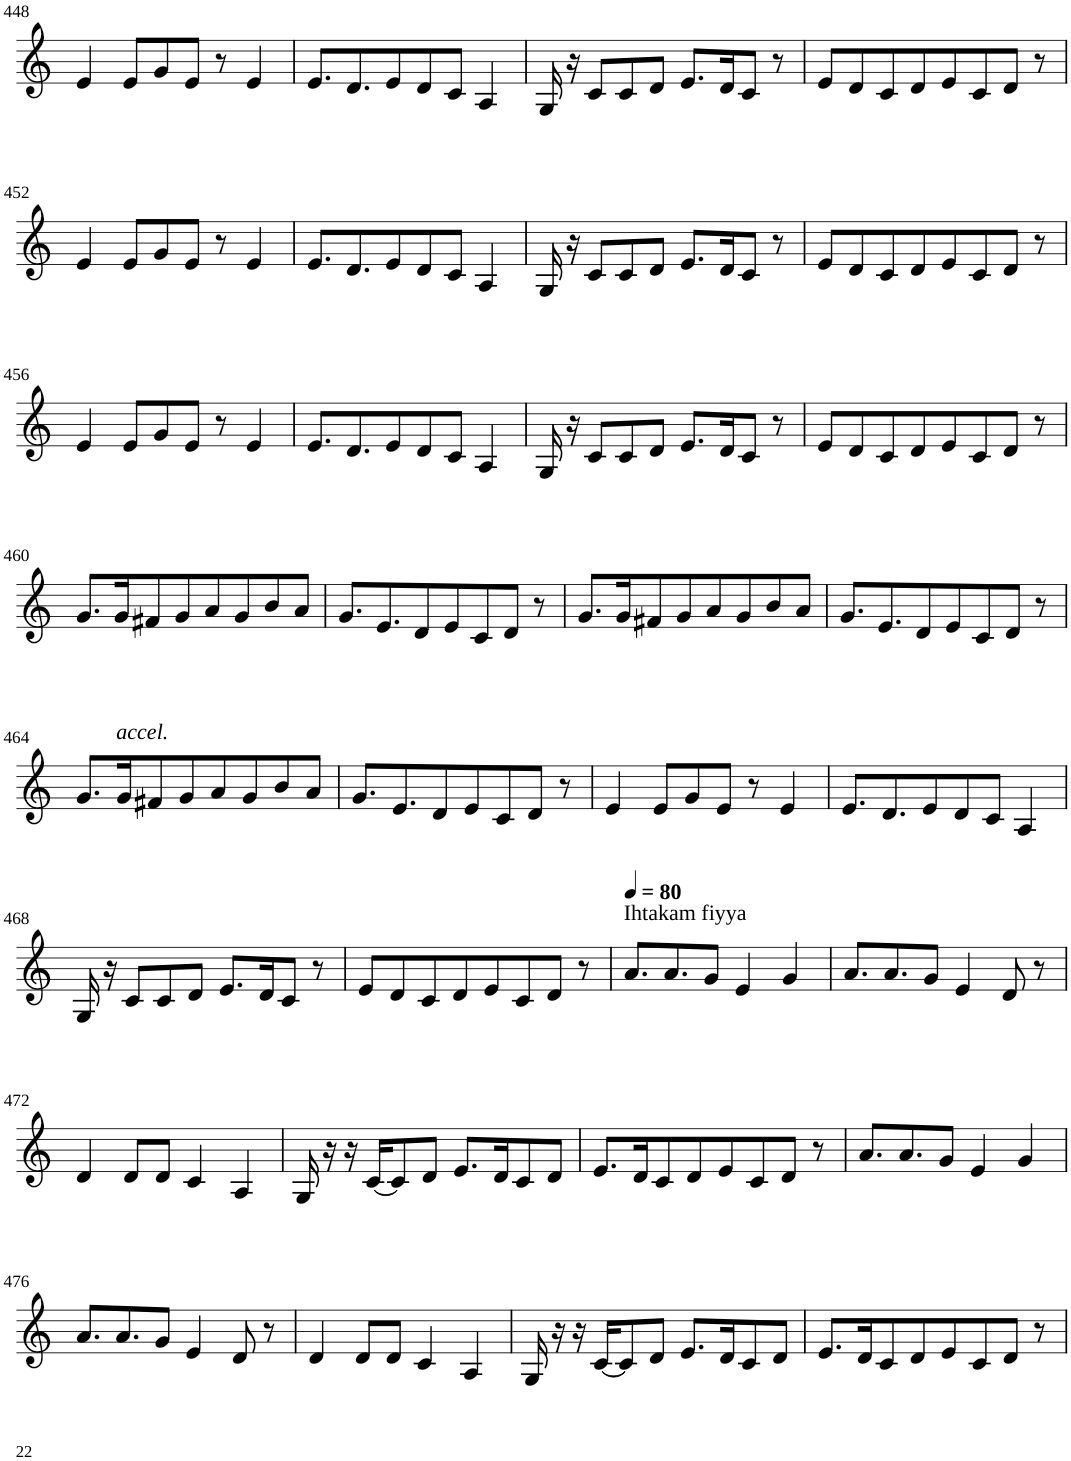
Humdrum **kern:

**kern
*part1
*staff1
*I"Violin
!!LO:PB:g=z
*clefG2
*k[]
*C:
*M8/8
=448
4e/
8e/L
8g/
8e/J
8r
4e/
=449
8.e/L
8.d/
8e/
8d/
8c/J
4A/
=450
16G/
16r
8c/L
8c/
8d/J
8.e/L
16d/K
8c/J
8r
=451
8e/L
8d/
8c/
8d/
8e/
8c/
8d/J
8r
!!LO:LB:g=z
=452
4e/
8e/L
8g/
8e/J
8r
4e/
=453
8.e/L
8.d/
8e/
8d/
8c/J
4A/
=454
16G/
16r
8c/L
8c/
8d/J
8.e/L
16d/K
8c/J
8r
=455
8e/L
8d/
8c/
8d/
8e/
8c/
8d/J
8r
!!LO:LB:g=z
=456
4e/
8e/L
8g/
8e/J
8r
4e/
=457
8.e/L
8.d/
8e/
8d/
8c/J
4A/
=458
16G/
16r
8c/L
8c/
8d/J
8.e/L
16d/K
8c/J
8r
=459
8e/L
8d/
8c/
8d/
8e/
8c/
8d/J
8r
!!LO:LB:g=z
=460
8.g/L
16g/K
8f#X/
8g/
8a/
8g/
8b/
8a/J
=461
8.g/L
8.e/
8d/
8e/
8c/
8d/J
8r
=462
8.g/L
16g/K
8f#X/
8g/
8a/
8g/
8b/
8a/J
=463
8.g/L
8.e/
8d/
8e/
8c/
8d/J
8r
!!LO:LB:g=z
=464
8.g/L
!LO:TX:a:i:t=accel.
16g/K
8f#X/
8g/
8a/
8g/
8b/
8a/J
=465
8.g/L
8.e/
8d/
8e/
8c/
8d/J
8r
=466
4e/
8e/L
8g/
8e/J
8r
4e/
=467
8.e/L
8.d/
8e/
8d/
8c/J
4A/
!!LO:LB:g=z
=468
16G/
16r
8c/L
8c/
8d/J
8.e/L
16d/K
8c/J
8r
=469
8e/L
8d/
8c/
8d/
8e/
8c/
8d/J
8r
=470
*MM80
!LO:TX:a:t=Ihtakam fiyya
8.a/L
8.a/
8g/J
4e/
4g/
=471
8.a/L
8.a/
8g/J
4e/
8d/
8r
!!LO:LB:g=z
=472
4d/
8d/L
8d/J
4c/
4A/
=473
16G/
16r
16r
[16c/KL
8c/]
8d/J
8.e/L
16d/K
8c/
8d/J
=474
8.e/L
16d/K
8c/
8d/
8e/
8c/
8d/J
8r
=475
8.a/L
8.a/
8g/J
4e/
4g/
!!LO:LB:g=z
=476
8.a/L
8.a/
8g/J
4e/
8d/
8r
=477
4d/
8d/L
8d/J
4c/
4A/
=478
16G/
16r
16r
[16c/KL
8c/]
8d/J
8.e/L
16d/K
8c/
8d/J
=479
8.e/L
16d/K
8c/
8d/
8e/
8c/
8d/J
8r
=
*-
